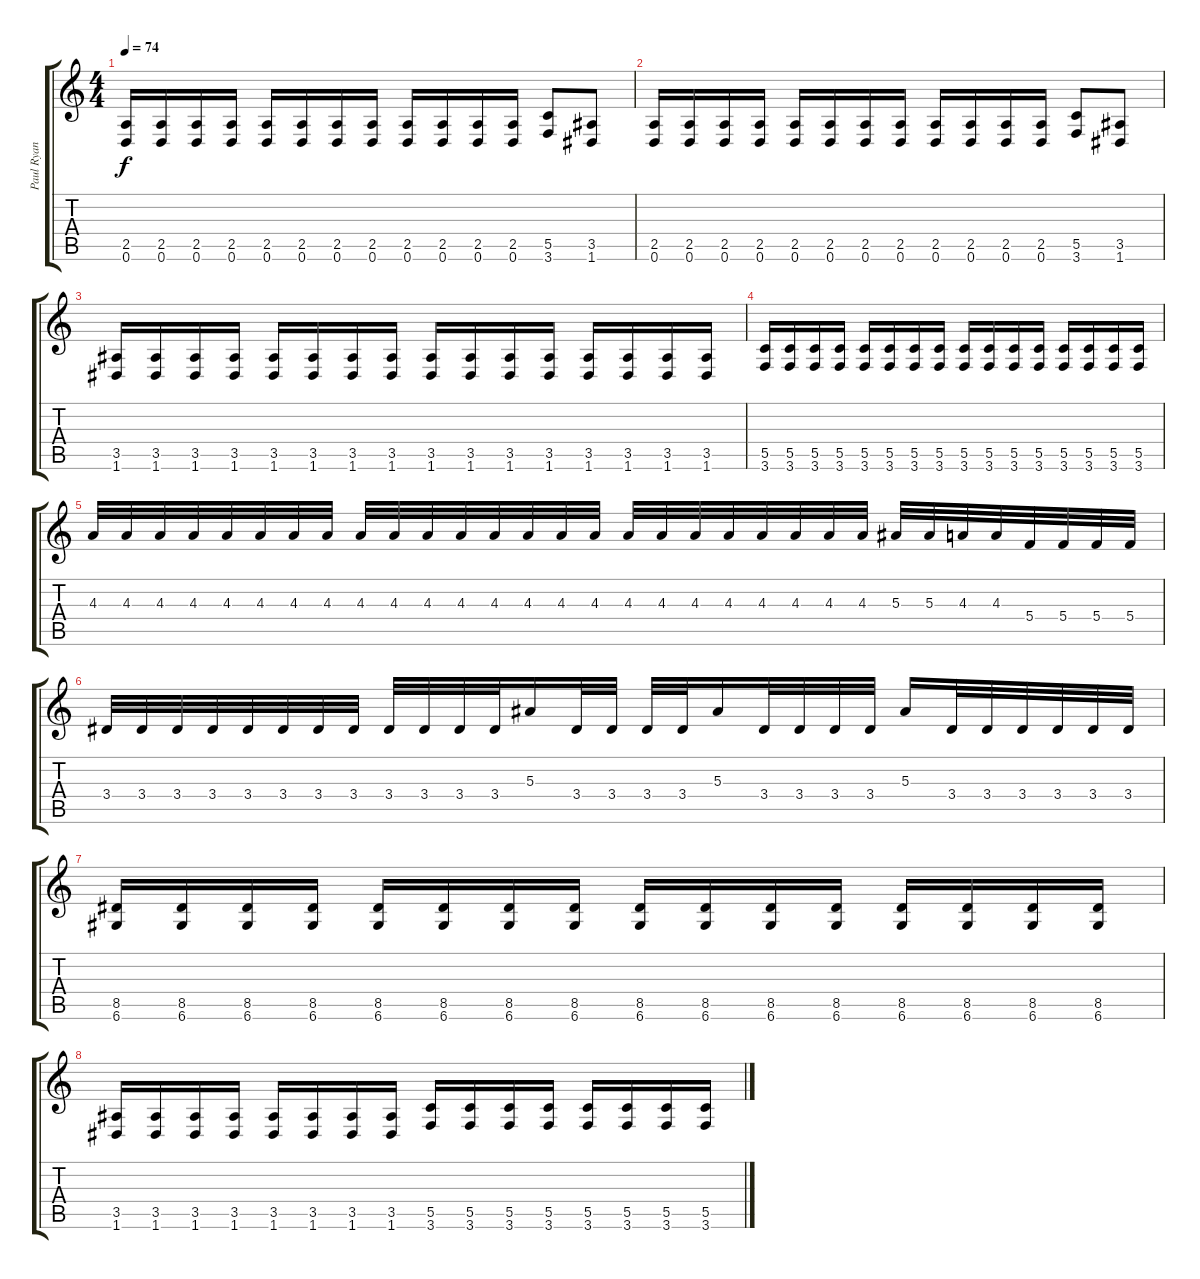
\track ("Paul Ryan (Guitar)" "Paul Ryan ") {instrument distortionguitar}
\staff {score tabs}
\tuning (D4 A3 F3 C3 G2 D2) {hide}
\ts (4 4)
\tempo 74
\clef g2
\ks c
(2.5 0.6).16{dy f} (2.5 0.6).16 (2.5 0.6).16 (2.5 0.6).16 (2.5 0.6).16 (2.5 0.6).16 (2.5 0.6).16 (2.5 0.6).16 (2.5 0.6).16 (2.5 0.6).16 (2.5 0.6).16 (2.5 0.6).16 (5.5 3.6).8 (3.5 1.6).8 |
(2.5 0.6).16 (2.5 0.6).16 (2.5 0.6).16 (2.5 0.6).16 (2.5 0.6).16 (2.5 0.6).16 (2.5 0.6).16 (2.5 0.6).16 (2.5 0.6).16 (2.5 0.6).16 (2.5 0.6).16 (2.5 0.6).16 (5.5 3.6).8 (3.5 1.6).8 |
(3.5 1.6).16 (3.5 1.6).16 (3.5 1.6).16 (3.5 1.6).16 (3.5 1.6).16 (3.5 1.6).16 (3.5 1.6).16 (3.5 1.6).16 (3.5 1.6).16 (3.5 1.6).16 (3.5 1.6).16 (3.5 1.6).16 (3.5 1.6).16 (3.5 1.6).16 (3.5 1.6).16 (3.5 1.6).16 |
(5.5 3.6).16 (5.5 3.6).16 (5.5 3.6).16 (5.5 3.6).16 (5.5 3.6).16 (5.5 3.6).16 (5.5 3.6).16 (5.5 3.6).16 (5.5 3.6).16 (5.5 3.6).16 (5.5 3.6).16 (5.5 3.6).16 (5.5 3.6).16 (5.5 3.6).16 (5.5 3.6).16 (5.5 3.6).16 |
4.3.32 4.3.32 4.3.32 4.3.32 4.3.32 4.3.32 4.3.32 4.3.32 4.3.32 4.3.32 4.3.32 4.3.32 4.3.32 4.3.32 4.3.32 4.3.32 4.3.32 4.3.32 4.3.32 4.3.32 4.3.32 4.3.32 4.3.32 4.3.32 5.3.32 5.3.32 4.3.32 4.3.32 5.4.32 5.4.32 5.4.32 5.4.32 |
3.4.32 3.4.32 3.4.32 3.4.32 3.4.32 3.4.32 3.4.32 3.4.32 3.4.32 3.4.32 3.4.32 3.4.32 5.3.16 3.4.32 3.4.32 3.4.32 3.4.32 5.3.16 3.4.32 3.4.32 3.4.32 3.4.32 5.3.16 3.4.32 3.4.32 3.4.32 3.4.32 3.4.32 3.4.32 |
(8.5 6.6).16 (8.5 6.6).16 (8.5 6.6).16 (8.5 6.6).16 (8.5 6.6).16 (8.5 6.6).16 (8.5 6.6).16 (8.5 6.6).16 (8.5 6.6).16 (8.5 6.6).16 (8.5 6.6).16 (8.5 6.6).16 (8.5 6.6).16 (8.5 6.6).16 (8.5 6.6).16 (8.5 6.6).16 |
(3.5 1.6).16 (3.5 1.6).16 (3.5 1.6).16 (3.5 1.6).16 (3.5 1.6).16 (3.5 1.6).16 (3.5 1.6).16 (3.5 1.6).16 (5.5 3.6).16 (5.5 3.6).16 (5.5 3.6).16 (5.5 3.6).16 (5.5 3.6).16 (5.5 3.6).16 (5.5 3.6).16 (5.5 3.6).16
